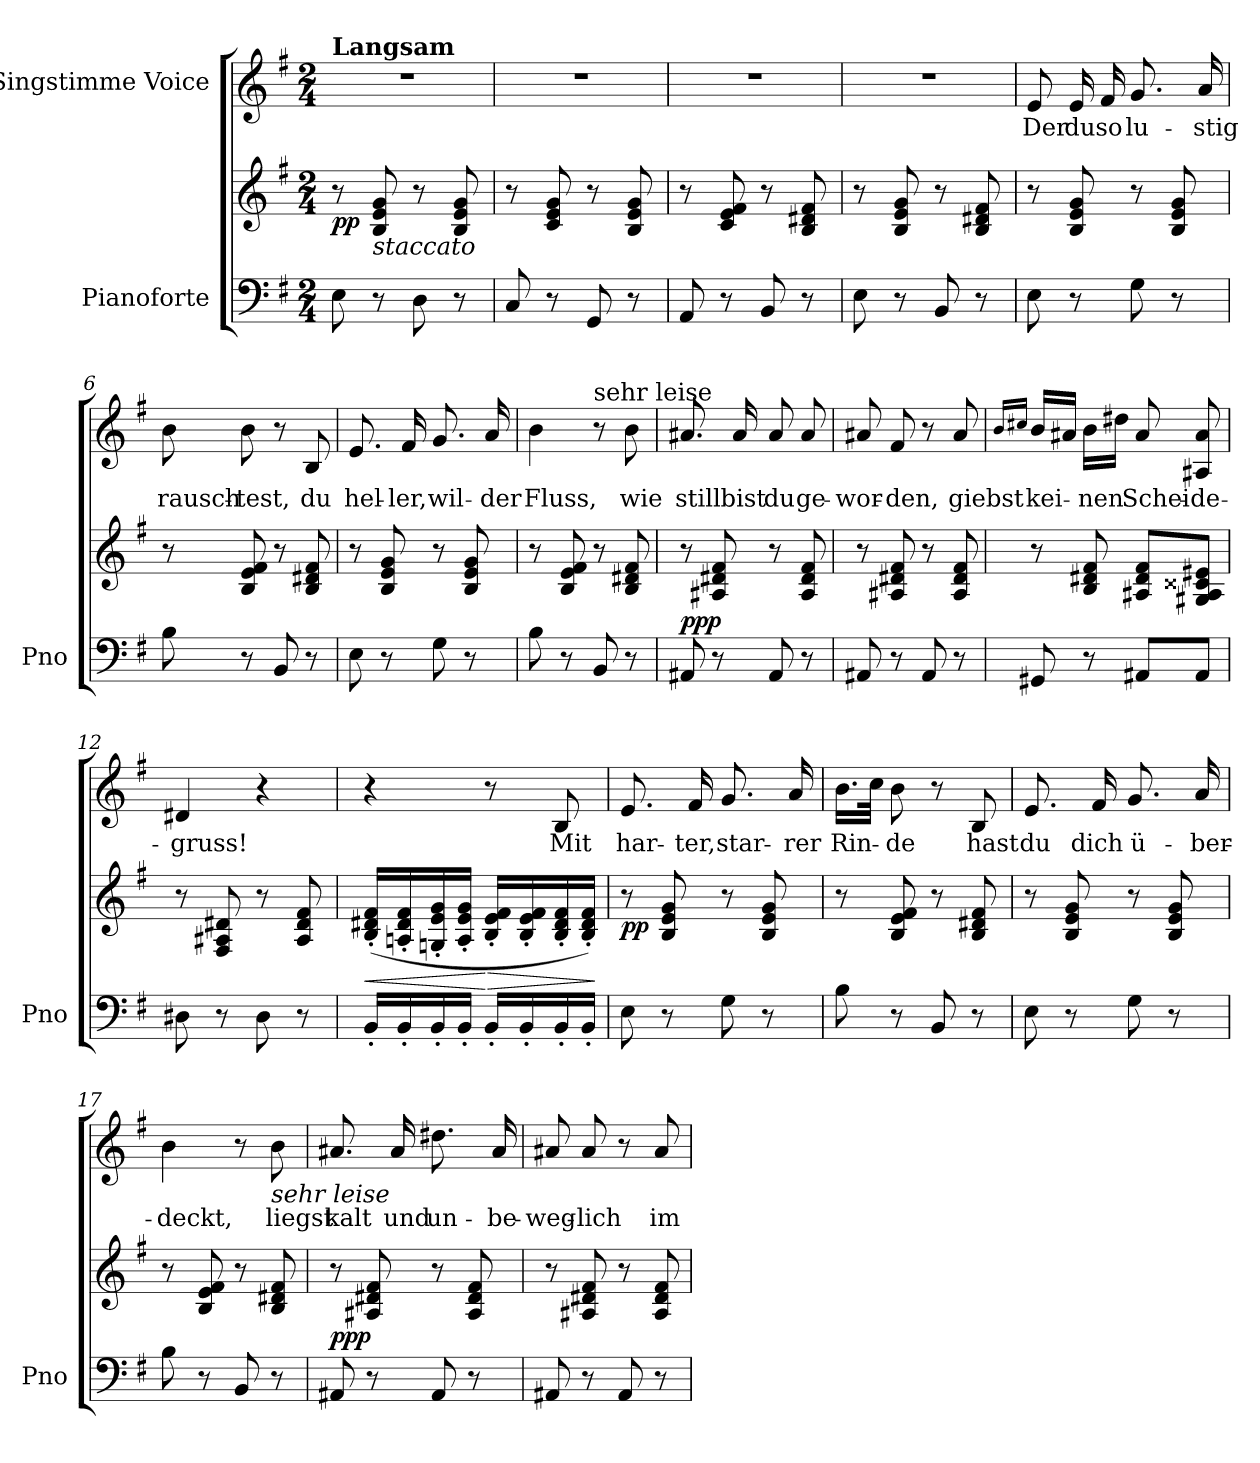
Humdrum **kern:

**kern	**kern	**dynam	**kern	**text
*part2	*part2	*part2	*part1	*part1
*staff3	*staff2	*staff2/3	*staff1	*staff1
*I"Pianoforte	*	*	*I"Singstimme Voice	*
*I'Pno	*	*	*	*
*clefF4	*clefG2	*	*clefG2	*
*k[f#]	*k[f#]	*	*k[f#]	*
*M2/4	*M2/4	*	*M2/4	*
=1	=1	=1	=1	=1
!	!	!	!LO:TX:a:B:t=Langsam	!
!	!	!LO:DY:b	!	!
8E\	8r	pp	2r	.
!	!LO:TX:b:i:t=staccato	!	!	!
8r	8B/ 8e/ 8g/	.	.	.
8D\	8r	.	.	.
8r	8B/ 8e/ 8g/	.	.	.
=2	=2	=2	=2	=2
8C/	8r	.	2r	.
8r	8c/ 8e/ 8g/	.	.	.
8GG/	8r	.	.	.
8r	8B/ 8e/ 8g/	.	.	.
=3	=3	=3	=3	=3
8AA/	8r	.	2r	.
8r	8c/ 8e/ 8f#/	.	.	.
8BB/	8r	.	.	.
8r	8B/ 8d#X/ 8f#/	.	.	.
=4	=4	=4	=4	=4
8E\	8r	.	2r	.
8r	8B/ 8e/ 8g/	.	.	.
8BB/	8r	.	.	.
8r	8B/ 8d#X/ 8f#/	.	.	.
=5	=5	=5	=5	=5
!	!	!	!	!LO:LY:b
8E\	8r	.	8e/	Der
!	!	!	!	!LO:LY:b
8r	8B/ 8e/ 8g/	.	16e/	du
!	!	!	!	!LO:LY:b
.	.	.	16f#/	so
!	!	!	!	!LO:LY:b
8G\	8r	.	8.g/	lu-
8r	8B/ 8e/ 8g/	.	.	.
!	!	!	!	!LO:LY:b
.	.	.	16a/	-stig
!!LO:LB:g=z
=6	=6	=6	=6	=6
!	!	!	!	!LO:LY:b
8B\	8r	.	8b\	rausch-
!	!	!	!	!LO:LY:b
8r	8B/ 8e/ 8f#/	.	8b\	-test,
8BB/	8r	.	8r	.
!	!	!	!	!LO:LY:b
8r	8B/ 8d#X/ 8f#/	.	8B/	du
=7	=7	=7	=7	=7
!	!	!	!	!LO:LY:b
8E\	8r	.	8.e/	hel-
8r	8B/ 8e/ 8g/	.	.	.
!	!	!	!	!LO:LY:b
.	.	.	16f#/	-ler,
!	!	!	!	!LO:LY:b
8G\	8r	.	8.g/	wil-
8r	8B/ 8e/ 8g/	.	.	.
!	!	!	!	!LO:LY:b
.	.	.	16a/	-der
=8	=8	=8	=8	=8
!	!	!	!	!LO:LY:b
8B\	8r	.	4b\	Fluss,
8r	8B/ 8e/ 8f#/	.	.	.
!	!	!	!LO:TX:a:t=sehr leise	!
8BB/	8r	.	8r	.
!	!	!	!	!LO:LY:b
8r	8B/ 8d#X/ 8f#/	.	8b\	wie
=9	=9	=9	=9	=9
!	!	!LO:DY:a=2	!	!LO:LY:b
8AA#X/	8r	ppp	8.a#X/	still
8r	8A#X/ 8d#X/ 8f#/	.	.	.
!	!	!	!	!LO:LY:b
.	.	.	16a#/	bist
!	!	!	!	!LO:LY:b
8AA#/	8r	.	8a#/	du
!	!	!	!	!LO:LY:b
8r	8A#/ 8d#/ 8f#/	.	8a#/	ge-
=10	=10	=10	=10	=10
!	!	!	!	!LO:LY:b
8AA#X/	8r	.	8a#X/	-wor-
!	!	!	!	!LO:LY:b
8r	8A#X/ 8d#X/ 8f#/	.	8f#/	-den,
8AA#/	8r	.	8r	.
!	!	!	!	!LO:LY:b
8r	8A#/ 8d#/ 8f#/	.	8a#/	giebst
!!LO:LB:g=z
=11	=11	=11	=11	=11
.	.	.	16qb/LL	.
.	.	.	16qcc#X/JJ	.
!	!	!	!	!LO:LY:b
8GG#X/	8r	.	16b/LL	kei-
.	.	.	16a#X/JJ	.
!	!	!	!	!LO:LY:b
8r	8B/ 8d#X/ 8f#/	.	16b\LL	-nen
.	.	.	16dd#X\JJ	.
!	!	!	!	!LO:LY:b
8AA#X/L	8A#X/ 8d#/ 8f#/L	.	8a#/	Schei-
!	!	!	!	!LO:LY:b
8AA#/J	8G#X/ 8A#/ 8c##X/ 8e#X/J	.	8A#X/ 8a#/	-de-
=12	=12	=12	=12	=12
!	!	!	!	!LO:LY:b
8D#X\	8r	.	4d#X/	-gruss!
8r	8F#/ 8A#X/ 8d#X/	.	.	.
8D#\	8r	.	4r	.
8r	8A#/ 8d#/ 8f#/	.	.	.
=13	=13	=13	=13	=13
!	!	!LO:HP:b	!	!
16BB'/LL	(>16B/' 16d#X/' 16f#/'LL	<	4r	.
16BB'/	16An/' 16d#/' 16f#/'	.	.	.
16BB'/	16Gn/' 16e/' 16g/'	.	.	.
16BB'/JJ	16A/' 16e/' 16g/'JJ	.	.	.
!	!	!LO:HP:n=1:b	!	!
16BB'/LL	16B/' 16e/' 16f#/'LL	[ >	8r	.
16BB'/	16B/' 16e/' 16f#/'	.	.	.
!	!	!	!	!LO:LY:b
16BB'/	16B/' 16d#/' 16f#/'	.	8B/	Mit
16BB'/JJ	16B/' 16d#/' 16f#/'JJ)	.	.	.
.	.	]	.	.
=14	=14	=14	=14	=14
!	!	!LO:DY:b	!	!LO:LY:b
8E\	8r	pp	8.e/	har-
8r	8B/ 8e/ 8g/	.	.	.
!	!	!	!	!LO:LY:b
.	.	.	16f#/	-ter,
!	!	!	!	!LO:LY:b
8G\	8r	.	8.g/	star-
8r	8B/ 8e/ 8g/	.	.	.
!	!	!	!	!LO:LY:b
.	.	.	16a/	-rer
=15	=15	=15	=15	=15
!	!	!	!	!LO:LY:b
8B\	8r	.	16.b\LL	Rin-
.	.	.	32cc\JJk	.
!	!	!	!	!LO:LY:b
8r	8B/ 8e/ 8f#/	.	8b\	-de
8BB/	8r	.	8r	.
!	!	!	!	!LO:LY:b
8r	8B/ 8d#X/ 8f#/	.	8B/	hast
!!LO:LB:g=z
=16	=16	=16	=16	=16
!	!	!	!	!LO:LY:b
8E\	8r	.	8.e/	du
8r	8B/ 8e/ 8g/	.	.	.
!	!	!	!	!LO:LY:b
.	.	.	16f#/	dich
!	!	!	!	!LO:LY:b
8G\	8r	.	8.g/	ü-
8r	8B/ 8e/ 8g/	.	.	.
!	!	!	!	!LO:LY:b
.	.	.	16a/	-ber-
=17	=17	=17	=17	=17
!	!	!	!	!LO:LY:b
8B\	8r	.	4b\	-deckt,
8r	8B/ 8e/ 8f#/	.	.	.
8BB/	8r	.	8r	.
!	!	!	!LO:TX:b:i:t=sehr leise	!
!	!	!	!	!LO:LY:b
8r	8B/ 8d#X/ 8f#/	.	8b\	liegst
=18	=18	=18	=18	=18
!	!	!LO:DY:b	!	!LO:LY:b
8AA#X/	8r	ppp	8.a#X/	kalt
8r	8A#X/ 8d#X/ 8f#/	.	.	.
!	!	!	!	!LO:LY:b
.	.	.	16a#/	und
!	!	!	!	!LO:LY:b
8AA#/	8r	.	8.dd#X\	un-
8r	8A#/ 8d#/ 8f#/	.	.	.
!	!	!	!	!LO:LY:b
.	.	.	16a#/	-be-
=19	=19	=19	=19	=19
!	!	!	!	!LO:LY:b
8AA#X/	8r	.	8a#X/	-weg-
!	!	!	!	!LO:LY:b
8r	8A#X/ 8d#X/ 8f#/	.	8a#/	-lich
8AA#/	8r	.	8r	.
!	!	!	!	!LO:LY:b
8r	8A#/ 8d#/ 8f#/	.	8a#/	-im
=	=	=	=	=
*-	*-	*-	*-	*-
